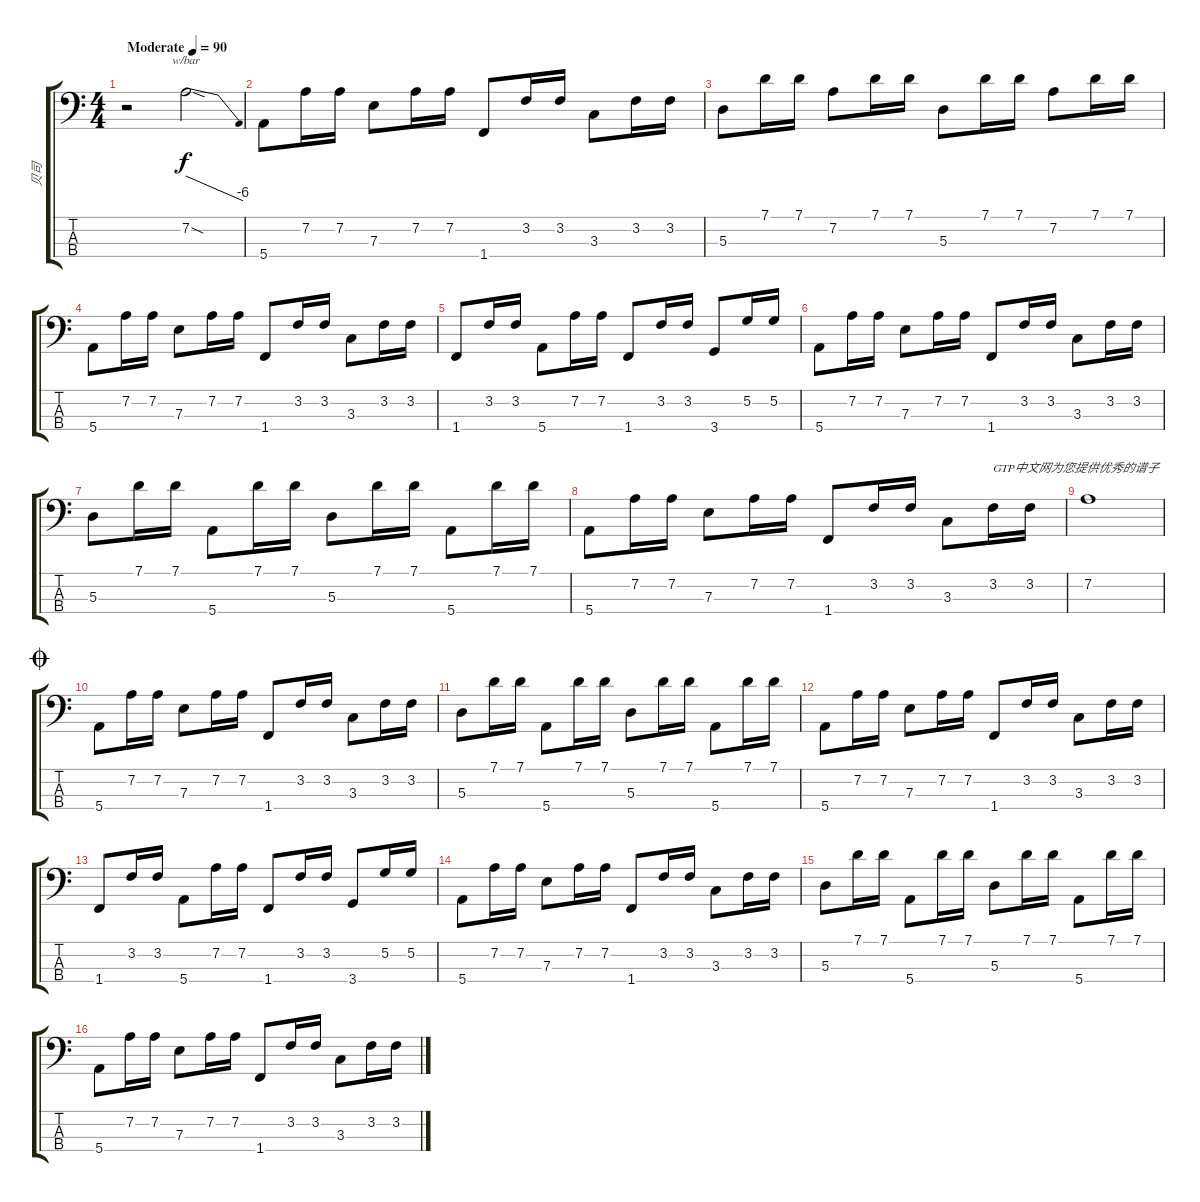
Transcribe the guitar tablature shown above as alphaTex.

\track ("贝司" "贝司") {instrument electricbasspick}
\staff {score tabs}
\tuning (G2 D2 A1 E1) {hide}
\ts (4 4)
\tempo (90 "Moderate")
\clef f4
\ks c
r.2{dy f instrument electricbasspick} 7.2{sod}.2{tbe (dive default 0 0 60 -24)} |
5.4.8 7.2.16 7.2.16 7.3.8 7.2.16 7.2.16 1.4.8 3.2.16 3.2.16 3.3.8 3.2.16 3.2.16 |
5.3.8 7.1.16 7.1.16 7.2.8 7.1.16 7.1.16 5.3.8 7.1.16 7.1.16 7.2.8 7.1.16 7.1.16 |
5.4.8 7.2.16 7.2.16 7.3.8 7.2.16 7.2.16 1.4.8 3.2.16 3.2.16 3.3.8 3.2.16 3.2.16 |
1.4.8 3.2.16 3.2.16 5.4.8 7.2.16 7.2.16 1.4.8 3.2.16 3.2.16 3.4.8 5.2.16 5.2.16 |
5.4.8 7.2.16 7.2.16 7.3.8 7.2.16 7.2.16 1.4.8 3.2.16 3.2.16 3.3.8 3.2.16 3.2.16 |
5.3.8 7.1.16 7.1.16 5.4.8 7.1.16 7.1.16 5.3.8 7.1.16 7.1.16 5.4.8 7.1.16 7.1.16 |
5.4.8 7.2.16 7.2.16 7.3.8 7.2.16 7.2.16 1.4.8 3.2.16 3.2.16 3.3.8 3.2.16{txt "GTP中文网为您提供优秀的谱子"} 3.2.16 |
7.2.1 |
\jump coda
5.4.8 7.2.16 7.2.16 7.3.8 7.2.16 7.2.16 1.4.8 3.2.16 3.2.16 3.3.8 3.2.16 3.2.16 |
5.3.8 7.1.16 7.1.16 5.4.8 7.1.16 7.1.16 5.3.8 7.1.16 7.1.16 5.4.8 7.1.16 7.1.16 |
5.4.8 7.2.16 7.2.16 7.3.8 7.2.16 7.2.16 1.4.8 3.2.16 3.2.16 3.3.8 3.2.16 3.2.16 |
1.4.8 3.2.16 3.2.16 5.4.8 7.2.16 7.2.16 1.4.8 3.2.16 3.2.16 3.4.8 5.2.16 5.2.16 |
5.4.8 7.2.16 7.2.16 7.3.8 7.2.16 7.2.16 1.4.8 3.2.16 3.2.16 3.3.8 3.2.16 3.2.16 |
5.3.8 7.1.16 7.1.16 5.4.8 7.1.16 7.1.16 5.3.8 7.1.16 7.1.16 5.4.8 7.1.16 7.1.16 |
5.4.8 7.2.16 7.2.16 7.3.8 7.2.16 7.2.16 1.4.8 3.2.16 3.2.16 3.3.8 3.2.16 3.2.16
